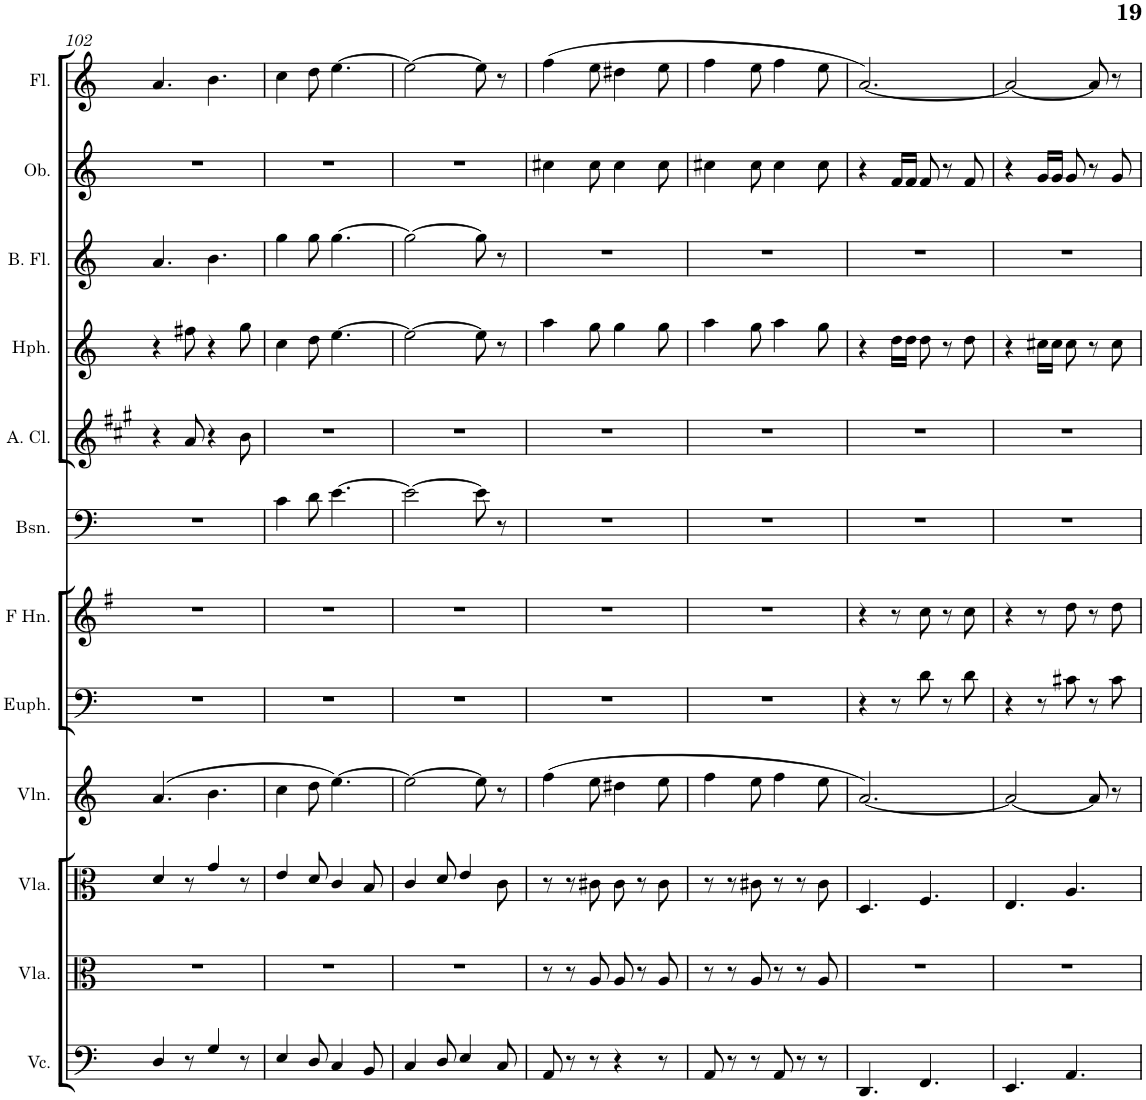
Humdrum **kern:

**kern	**kern	**kern	**kern	**kern	**kern	**kern	**kern	**kern	**kern	**kern	**kern
*part12	*part11	*part10	*part9	*part8	*part7	*part6	*part5	*part4	*part3	*part2	*part1
*staff12	*staff11	*staff10	*staff9	*staff8	*staff7	*staff6	*staff5	*staff4	*staff3	*staff2	*staff1
*I"Violoncello	*I"Viola	*I"Viola	*I"Violin	*I"Euphonium	*I"Horn in F	*I"Bassoon	*I"Alto Clarinet	*I"Heckelphone	*I"Bass Flute	*I"Oboe	*I"Flute
*I'Vc.	*I'Vla.	*I'Vla.	*I'Vln.	*I'Euph.	*	*I'Bsn.	*I'A. Cl.	*I'Hph.	*I'B. Fl.	*I'Ob.	*I'Fl.
!!LO:PB:g=z
*clefF4	*clefC3	*clefC3	*clefG2	*clefF4	*clefG2	*clefF4	*clefG2	*clefG2	*clefG2	*clefG2	*clefG2
*	*	*	*	*	*Trd4c7	*	*Trd5c9	*Trd7c12	*Trd7c12	*	*
*k[]	*k[]	*k[]	*k[]	*k[]	*k[f#]	*k[]	*k[f#c#g#]	*k[]	*k[]	*k[]	*k[]
*M6/8	*M6/8	*M6/8	*M6/8	*M6/8	*M6/8	*M6/8	*M6/8	*M6/8	*M6/8	*M6/8	*M6/8
=102	=102	=102	=102	=102	=102	=102	=102	=102	=102	=102	=102
4D/	2.r	4d/	(4.a/	2.r	2.r	2.r	4r	4r	4.a/	2.r	4.a/
8r	.	8r	.	.	.	.	8a/	8ff#X\	.	.	.
4G/	.	4g/	4.b\	.	.	.	4r	4r	4.b\	.	4.b\
8r	.	8r	.	.	.	.	8b\	8gg\	.	.	.
=103	=103	=103	=103	=103	=103	=103	=103	=103	=103	=103	=103
4E/	2.r	4e/	4cc\	2.r	2.r	4c\	2.r	4cc\	4gg\	2.r	4cc\
8D/	.	8d/	8dd\	.	.	8d\	.	8dd\	8gg\	.	8dd\
4C/	.	4c/	[4.ee\)	.	.	[4.e\	.	[4.ee\	[4.gg\	.	[4.ee\
8BB/	.	8B/	.	.	.	.	.	.	.	.	.
=104	=104	=104	=104	=104	=104	=104	=104	=104	=104	=104	=104
4C/	2.r	4c/	2ee\_	2.r	2.r	2e\_	2.r	2ee\_	2gg\_	2.r	2ee\_
8D/	.	8d/	.	.	.	.	.	.	.	.	.
4E/	.	4e/	.	.	.	.	.	.	.	.	.
.	.	.	8ee\]	.	.	8e\]	.	8ee\]	8gg\]	.	8ee\]
8C/	.	8c\	8r	.	.	8r	.	8r	8r	.	8r
=105	=105	=105	=105	=105	=105	=105	=105	=105	=105	=105	=105
8AA/	8r	8r	(4ff\	2.r	2.r	2.r	2.r	4aa\	2.r	4cc#X\	(4ff\
8r	8r	8r	.	.	.	.	.	.	.	.	.
8r	8A/	8c#X\	8ee\	.	.	.	.	8gg\	.	8cc#\	8ee\
4r	8A/	8c#\	4dd#X\	.	.	.	.	4gg\	.	4cc#\	4dd#X\
.	8r	8r	.	.	.	.	.	.	.	.	.
8r	8A/	8c#\	8ee\	.	.	.	.	8gg\	.	8cc#\	8ee\
=106	=106	=106	=106	=106	=106	=106	=106	=106	=106	=106	=106
8AA/	8r	8r	4ff\	2.r	2.r	2.r	2.r	4aa\	2.r	4cc#X\	4ff\
8r	8r	8r	.	.	.	.	.	.	.	.	.
8r	8A/	8c#X\	8ee\	.	.	.	.	8gg\	.	8cc#\	8ee\
8AA/	8r	8r	4ff\	.	.	.	.	4aa\	.	4cc#\	4ff\
8r	8r	8r	.	.	.	.	.	.	.	.	.
8r	8A/	8c#\	8ee\	.	.	.	.	8gg\	.	8cc#\	8ee\
=107	=107	=107	=107	=107	=107	=107	=107	=107	=107	=107	=107
4.DD/	2.r	4.D/	[2.a/)	4r	4r	2.r	2.r	4r	2.r	4r	[2.a/)
.	.	.	.	8r	8r	.	.	16dd\LL	.	16f/LL	.
.	.	.	.	.	.	.	.	16dd\JJ	.	16f/JJ	.
4.FF/	.	4.F/	.	8d\	8cc\	.	.	8dd\	.	8f/	.
.	.	.	.	8r	8r	.	.	8r	.	8r	.
.	.	.	.	8d\	8cc\	.	.	8dd\	.	8f/	.
=108	=108	=108	=108	=108	=108	=108	=108	=108	=108	=108	=108
4.EE/	2.r	4.E/	2a/_	4r	4r	2.r	2.r	4r	2.r	4r	2a/_
.	.	.	.	8r	8r	.	.	16cc#X\LL	.	16g/LL	.
.	.	.	.	.	.	.	.	16cc#\JJ	.	16g/JJ	.
4.AA/	.	4.A/	.	8c#X\	8dd\	.	.	8cc#\	.	8g/	.
.	.	.	8a/]	8r	8r	.	.	8r	.	8r	8a/]
.	.	.	8r	8c#\	8dd\	.	.	8cc#\	.	8g/	8r
=	=	=	=	=	=	=	=	=	=	=	=
*-	*-	*-	*-	*-	*-	*-	*-	*-	*-	*-	*-
